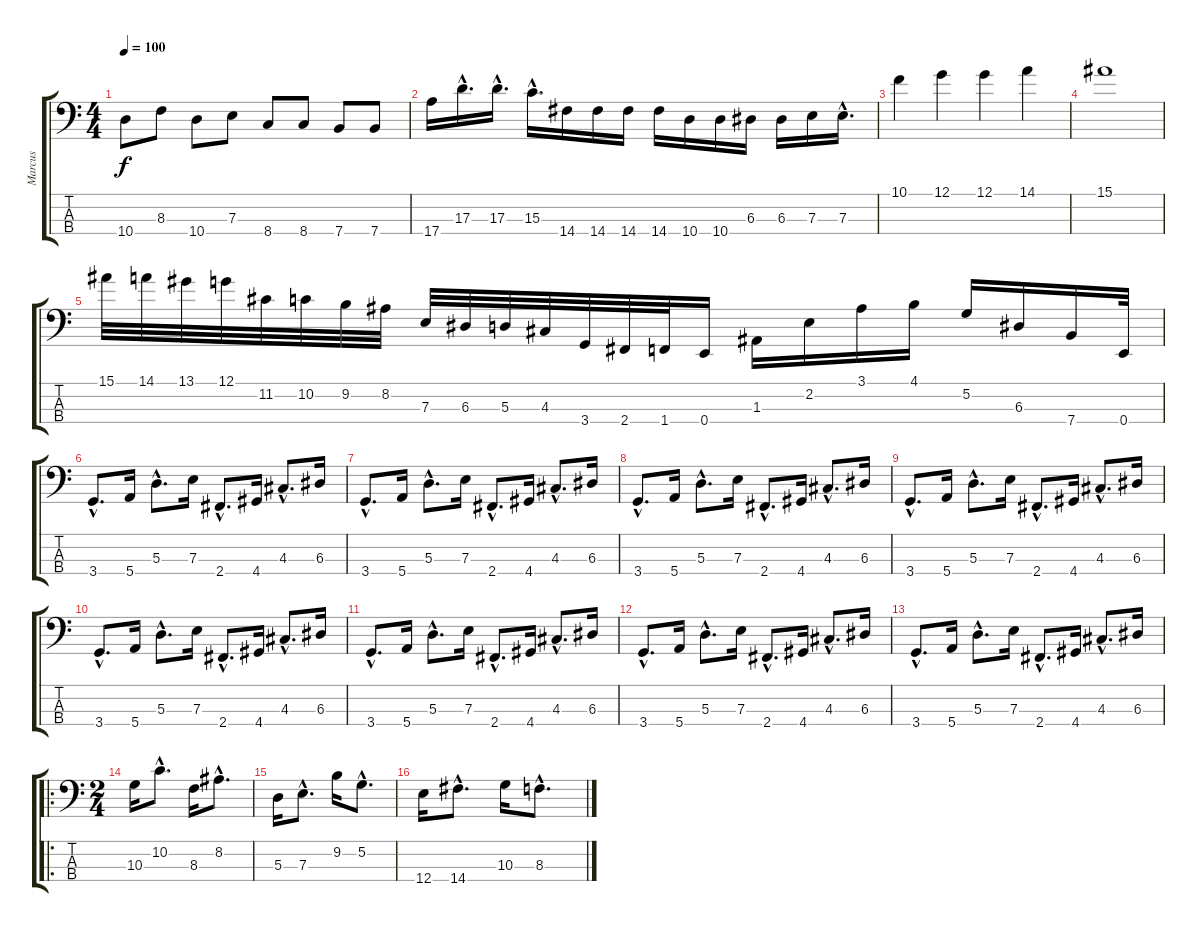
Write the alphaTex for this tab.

\track ("Marcus" "Marcus") {instrument slapbass2}
\staff {score tabs}
\tuning (G2 D2 A1 E1) {hide}
\ts (4 4)
\tempo 100
\clef f4
\ks c
10.4.8{dy f} 8.3.8 10.4.8 7.3.8 8.4.8 8.4.8 7.4.8 7.4.8 |
17.4.16 17.3{hac}.16{d} 17.3{hac}.16{d} 15.3{hac}.16{d} 14.4.16 14.4.16 14.4.16 14.4.16 10.4.16 10.4.16 6.3.16 6.3.16 7.3.16 7.3{hac}.16{d} |
10.1.4 12.1.4 12.1.4 14.1.4 |
15.1.1 |
15.1.32 14.1.32 13.1.32 12.1.32 11.2.32 10.2.32 9.2.32 8.2.32 7.3.32 6.3.32 5.3.32 4.3.32 3.4.32 2.4.32 1.4.32 0.4.16 1.3.16 2.2.16 3.1.16 4.1.16 5.2.16 6.3.16 7.4.16 0.4.32 |
3.4{hac}.8{d} 5.4.16 5.3{hac}.8{d} 7.3.16 2.4{hac}.8{d} 4.4.16 4.3{hac}.8{d} 6.3.16 |
3.4{hac}.8{d} 5.4.16 5.3{hac}.8{d} 7.3.16 2.4{hac}.8{d} 4.4.16 4.3{hac}.8{d} 6.3.16 |
3.4{hac}.8{d} 5.4.16 5.3{hac}.8{d} 7.3.16 2.4{hac}.8{d} 4.4.16 4.3{hac}.8{d} 6.3.16 |
3.4{hac}.8{d} 5.4.16 5.3{hac}.8{d} 7.3.16 2.4{hac}.8{d} 4.4.16 4.3{hac}.8{d} 6.3.16 |
3.4{hac}.8{d} 5.4.16 5.3{hac}.8{d} 7.3.16 2.4{hac}.8{d} 4.4.16 4.3{hac}.8{d} 6.3.16 |
3.4{hac}.8{d} 5.4.16 5.3{hac}.8{d} 7.3.16 2.4{hac}.8{d} 4.4.16 4.3{hac}.8{d} 6.3.16 |
3.4{hac}.8{d} 5.4.16 5.3{hac}.8{d} 7.3.16 2.4{hac}.8{d} 4.4.16 4.3{hac}.8{d} 6.3.16 |
3.4{hac}.8{d} 5.4.16 5.3{hac}.8{d} 7.3.16 2.4{hac}.8{d} 4.4.16 4.3{hac}.8{d} 6.3.16 |
\ro
\ts (2 4)
10.3.16 10.2{hac}.8{d} 8.3.16 8.2{hac}.8{d} |
5.3.16 7.3{hac}.8{d} 9.2.16 5.2{hac}.8{d} |
12.4.16 14.4{hac}.8{d} 10.3.16 8.3{hac}.8{d}
